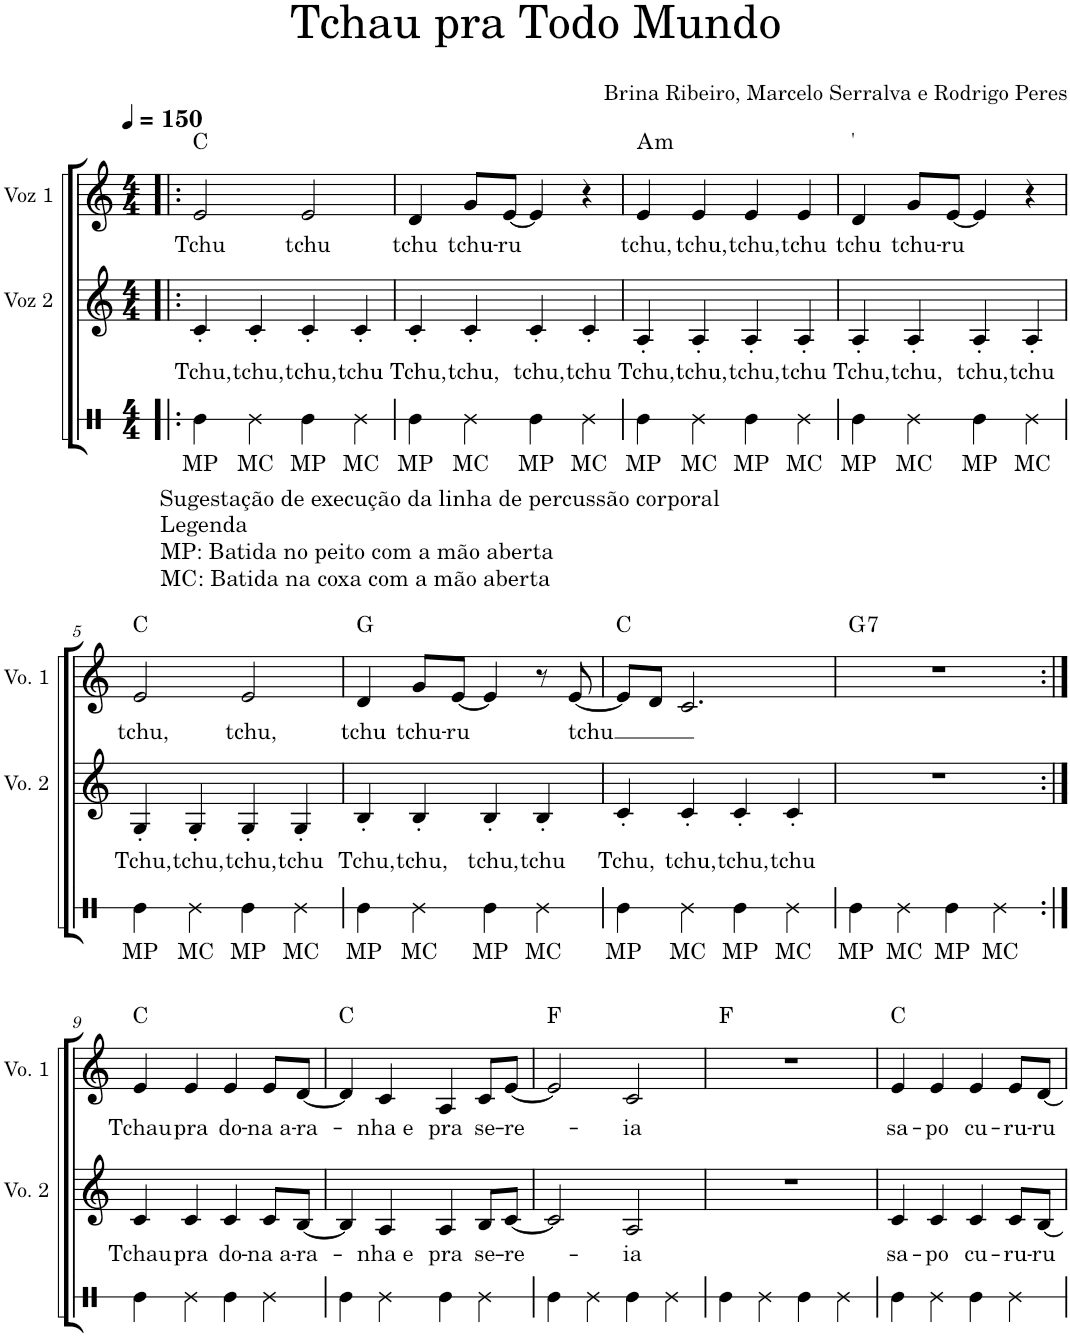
**kern	**text	**kern	**text	**kern	**text	**harte
*part3	*part3	*part2	*part2	*part1	*part1	*part1
*staff3	*staff3	*staff2	*staff2	*staff1	*staff1	*
*I"Voz 3	*	*I"Voz 2	*	*I"Voz 1	*	*
*	*	*I'Vo. 2	*	*I'Vo. 1	*	*
*stria1	*	*	*	*	*	*
*clefX	*	*clefG2	*	*clefG2	*	*
*k[]	*	*k[]	*	*k[]	*	*
*M4/4	*	*M4/4	*	*M4/4	*	*
*MM150	*	*MM150	*	*MM150	*	*
=1!|:	=1!|:	=1!|:	=1!|:	=1!|:	=1!|:	=1!|:
!LO:TX:b:t=Sugestação de execução da linha de percussão corporal	!	!	!	!	!	!
!LO:TX:b:t=Legenda	!	!	!	!	!	!
!LO:TX:b:t=MP&colon; Batida no peito com a mão aberta	!	!	!	!	!	!
!LO:TX:b:t=MC&colon; Batida na coxa com a mão aberta	!	!	!	!	!	!
!	!LO:LY:b	!	!LO:LY:b	!	!LO:LY:b	!
4Re\	MP	4c'/	Tchu,	2e/	Tchu	C:maj
!	!LO:LY:b	!	!LO:LY:b	!	!	!
4Re\	MC	4c'/	tchu,	.	.	.
!	!LO:LY:b	!	!LO:LY:b	!	!LO:LY:b	!
4Re\	MP	4c'/	tchu,	2e/	tchu	.
!	!LO:LY:b	!	!LO:LY:b	!	!	!
4Re\	MC	4c'/	tchu	.	.	.
=2	=2	=2	=2	=2	=2	=2
!	!LO:LY:b	!	!LO:LY:b	!	!LO:LY:b	!
4Re\	MP	4c'/	Tchu,	4d/	tchu	.
!	!LO:LY:b	!	!LO:LY:b	!	!LO:LY:b	!
4Re\	MC	4c'/	tchu,	8g/L	tchu-	.
!	!	!	!	!	!LO:LY:b	!
.	.	.	.	[8e/J	-ru	.
!	!LO:LY:b	!	!LO:LY:b	!	!	!
4Re\	MP	4c'/	tchu,	4e/]	.	.
!	!LO:LY:b	!	!LO:LY:b	!	!	!
4Re\	MC	4c'/	tchu	4r	.	.
=3	=3	=3	=3	=3	=3	=3
!	!LO:LY:b	!	!LO:LY:b	!	!LO:LY:b	!LO:H:kt=m
4Re\	MP	4A'/	Tchu,	4e/	tchu,	A:min
!	!LO:LY:b	!	!LO:LY:b	!	!LO:LY:b	!
4Re\	MC	4A'/	tchu,	4e/	tchu,	.
!	!LO:LY:b	!	!LO:LY:b	!	!LO:LY:b	!
4Re\	MP	4A'/	tchu,	4e/	tchu,	.
!	!LO:LY:b	!	!LO:LY:b	!	!LO:LY:b	!
4Re\	MC	4A'/	tchu	4e/	tchu	.
=4	=4	=4	=4	=4	=4	=4
!	!LO:LY:b	!	!LO:LY:b	!	!LO:LY:b	!LO:H:kt='
4Re\	MP	4A'/	Tchu,	4d/	tchu	N
!	!LO:LY:b	!	!LO:LY:b	!	!LO:LY:b	!
4Re\	MC	4A'/	tchu,	8g/L	tchu-	.
!	!	!	!	!	!LO:LY:b	!
.	.	.	.	[8e/J	-ru	.
!	!LO:LY:b	!	!LO:LY:b	!	!	!
4Re\	MP	4A'/	tchu,	4e/]	.	.
!	!LO:LY:b	!	!LO:LY:b	!	!	!
4Re\	MC	4A'/	tchu	4r	.	.
!!LO:LB:g=z
=5	=5	=5	=5	=5	=5	=5
!	!LO:LY:b	!	!LO:LY:b	!	!LO:LY:b	!
4Re\	MP	4G'/	Tchu,	2e/	tchu,	C:maj
!	!LO:LY:b	!	!LO:LY:b	!	!	!
4Re\	MC	4G'/	tchu,	.	.	.
!	!LO:LY:b	!	!LO:LY:b	!	!LO:LY:b	!
4Re\	MP	4G'/	tchu,	2e/	tchu,	.
!	!LO:LY:b	!	!LO:LY:b	!	!	!
4Re\	MC	4G'/	tchu	.	.	.
=6	=6	=6	=6	=6	=6	=6
!	!LO:LY:b	!	!LO:LY:b	!	!LO:LY:b	!
4Re\	MP	4B'/	Tchu,	4d/	tchu	G:maj
!	!LO:LY:b	!	!LO:LY:b	!	!LO:LY:b	!
4Re\	MC	4B'/	tchu,	8g/L	tchu-	.
!	!	!	!	!	!LO:LY:b	!
.	.	.	.	[8e/J	-ru	.
!	!LO:LY:b	!	!LO:LY:b	!	!	!
4Re\	MP	4B'/	tchu,	4e/]	.	.
!	!LO:LY:b	!	!LO:LY:b	!	!	!
4Re\	MC	4B'/	tchu	8r	.	.
!	!	!	!	!	!LO:LY:b	!
.	.	.	.	[8e/	tchu	.
=7	=7	=7	=7	=7	=7	=7
!	!LO:LY:b	!	!LO:LY:b	!	!	!
4Re\	MP	4c'/	Tchu,	8e/L]	.	C:maj
.	.	.	.	8d/J	.	.
!	!LO:LY:b	!	!LO:LY:b	!	!	!
4Re\	MC	4c'/	tchu,	2.c/	.	.
!	!LO:LY:b	!	!LO:LY:b	!	!	!
4Re\	MP	4c'/	tchu,	.	.	.
!	!LO:LY:b	!	!LO:LY:b	!	!	!
4Re\	MC	4c'/	tchu	.	.	.
=8	=8	=8	=8	=8	=8	=8
!	!LO:LY:b	!	!	!	!	!LO:H:kt=7
4Re\	MP	1r	.	1r	.	G:7
!	!LO:LY:b	!	!	!	!	!
4Re\	MC	.	.	.	.	.
!	!LO:LY:b	!	!	!	!	!
4Re\	MP	.	.	.	.	.
!	!LO:LY:b	!	!	!	!	!
4Re\	MC	.	.	.	.	.
!!LO:LB:g=z
=9:|!	=9:|!	=9:|!	=9:|!	=9:|!	=9:|!	=9:|!
!	!	!	!LO:LY:b	!	!LO:LY:b	!
4Re\	.	4c/	Tchau	4e/	Tchau	C:maj
!	!	!	!LO:LY:b	!	!LO:LY:b	!
4Re\	.	4c/	pra	4e/	pra	.
!	!	!	!LO:LY:b	!	!LO:LY:b	!
4Re\	.	4c/	do-	4e/	do-	.
!	!	!	!LO:LY:b	!	!LO:LY:b	!
4Re\	.	8c/L	-na a-	8e/L	-na a-	.
!	!	!	!LO:LY:b	!	!LO:LY:b	!
.	.	[8B/J	-ra-	[8d/J	-ra-	.
=10	=10	=10	=10	=10	=10	=10
4Re\	.	4B/]	.	4d/]	.	C:maj
!	!	!	!LO:LY:b	!	!LO:LY:b	!
4Re\	.	4A/	-nha e	4c/	-nha e	.
!	!	!	!LO:LY:b	!	!LO:LY:b	!
4Re\	.	4A/	pra	4A/	pra	.
!	!	!	!LO:LY:b	!	!LO:LY:b	!
4Re\	.	8B/L	se-	8c/L	se-	.
!	!	!	!LO:LY:b	!	!LO:LY:b	!
.	.	[8c/J	-re-	[8e/J	-re-	.
=11	=11	=11	=11	=11	=11	=11
4Re\	.	2c/]	.	2e/]	.	F:maj
4Re\	.	.	.	.	.	.
!	!	!	!LO:LY:b	!	!LO:LY:b	!
4Re\	.	2A/	-ia	2c/	-ia	.
4Re\	.	.	.	.	.	.
=12	=12	=12	=12	=12	=12	=12
4Re\	.	1r	.	1r	.	F:maj
4Re\	.	.	.	.	.	.
4Re\	.	.	.	.	.	.
4Re\	.	.	.	.	.	.
=13	=13	=13	=13	=13	=13	=13
!	!	!	!LO:LY:b	!	!LO:LY:b	!
4Re\	.	4c/	sa-	4e/	sa-	C:maj
!	!	!	!LO:LY:b	!	!LO:LY:b	!
4Re\	.	4c/	-po	4e/	-po	.
!	!	!	!LO:LY:b	!	!LO:LY:b	!
4Re\	.	4c/	cu-	4e/	cu-	.
!	!	!	!LO:LY:b	!	!LO:LY:b	!
4Re\	.	8c/L	-ru-	8e/L	-ru-	.
!	!	!	!LO:LY:b	!	!LO:LY:b	!
.	.	[8B/J	-ru	[8d/J	-ru	.
=	=	=	=	=	=	=
*-	*-	*-	*-	*-	*-	*-
